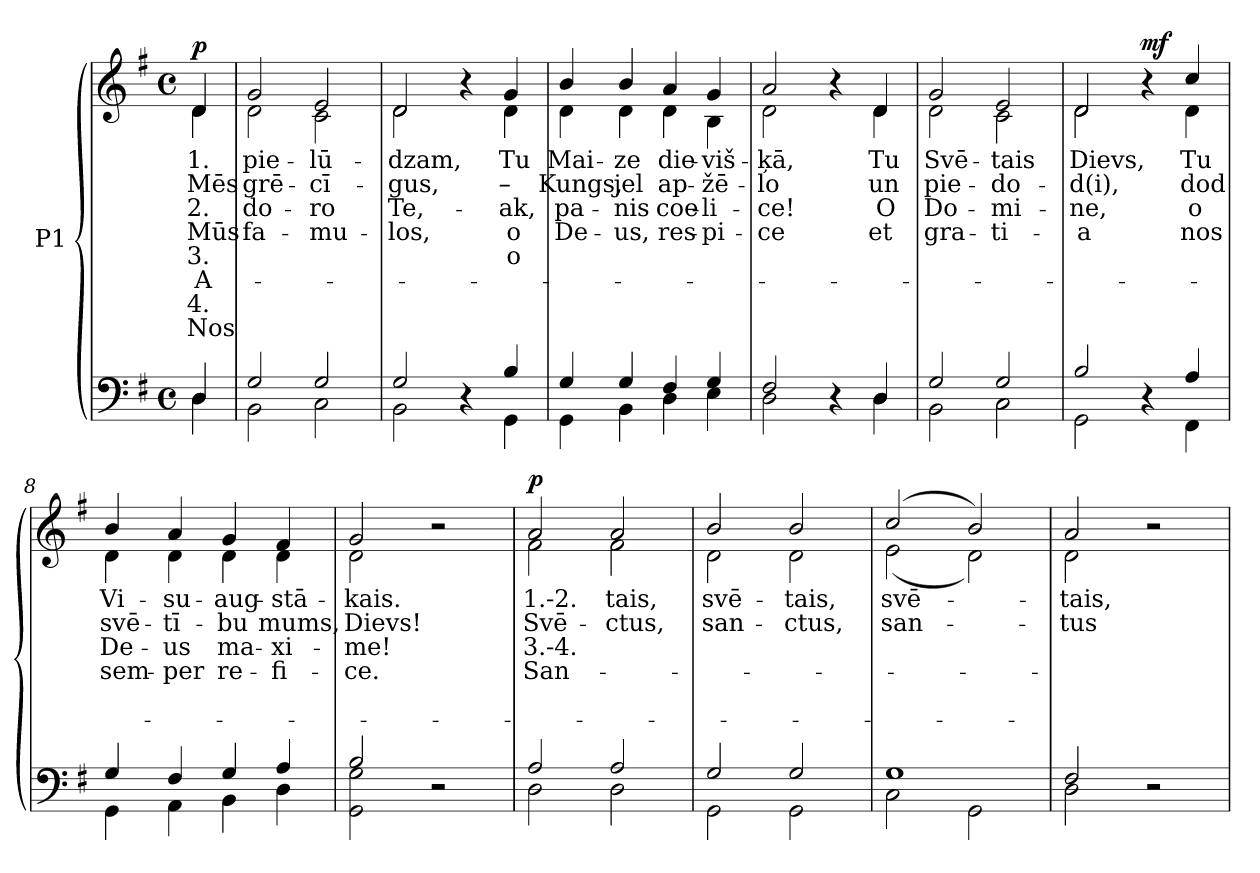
**kern	**kern	**text	**text	**text	**text	**text	**text	**text	**text	**dynam
*part1	*part1	*part1	*part1	*part1	*part1	*part1	*part1	*part1	*part1	*part1
*staff2	*staff1	*staff1	*staff1	*staff1	*staff1	*staff1	*staff1	*staff1	*staff1	*staff1/2
*I"P1	*	*	*	*	*	*	*	*	*	*
!!LO:PB:g=z
*clefF4	*clefG2	*	*	*	*	*	*	*	*	*
*k[f#]	*k[f#]	*	*	*	*	*	*	*	*	*
*G:	*G:	*	*	*	*	*	*	*	*	*
*M4/4	*M4/4	*	*	*	*	*	*	*	*	*
*met(c)	*met(c)	*	*	*	*	*	*	*	*	*
*MM80	*MM80	*	*	*	*	*	*	*	*	*
=1	=1	=1	=1	=1	=1	=1	=1	=1	=1	=1
*^	*	*	*	*	*	*	*	*	*	*
!	!	!LO:TX:a:B:t=Andante	!	!	!	!	!	!	!	!	!
!	!	!	!LO:LY:b:color=#000000	!LO:LY:b:color=#000000	!LO:LY:b:color=#000000	!LO:LY:b:color=#000000	!LO:LY:b:color=#000000	!LO:LY:b:color=#000000	!LO:LY:b:color=#000000	!LO:LY:b:color=#000000	!
*	*	*^	*	*	*	*	*	*	*	*	*
4Di/	4Di\	4di/	4di\	1.	Mēs	2.	Mūs	3.	A-	4.	Nos	p
=2	=2	=2	=2	=2	=2	=2	=2	=2	=2	=2	=2	=2
!	!	!	!	!LO:LY:b:color=#000000	!LO:LY:b:color=#000000	!LO:LY:b:color=#000000	!LO:LY:b:color=#000000	!	!	!	!	!
2Gi/	2BBi\	2gi/	2di\	pie-	grē-	-do-	fa-	.	.	.	.	.
!	!	!	!	!LO:LY:b:color=#000000	!LO:LY:b:color=#000000	!LO:LY:b:color=#000000	!LO:LY:b:color=#000000	!	!	!	!	!
2Gi/	2Ci\	2ei/	2ci\	-lū-	-cī-	-ro	-mu-	.	.	.	.	.
=3	=3	=3	=3	=3	=3	=3	=3	=3	=3	=3	=3	=3
!	!	!	!	!LO:LY:b:color=#000000	!LO:LY:b:color=#000000	!LO:LY:b:color=#000000	!LO:LY:b:color=#000000	!	!	!	!	!
2Gi/	2BBi\	2di/	2di\	-dzam,	-gus,	Te,-	-los,	.	.	.	.	.
4r	4ryy	4r	4ryy	.	.	.	.	.	.	.	.	.
!	!	!	!	!LO:LY:b:color=#000000	!LO:LY:b:color=#000000	!LO:LY:b:color=#000000	!LO:LY:b:color=#000000	!LO:LY:b:color=#000000	!	!	!	!
4Bi/	4GGi\	4gi/	4di\	Tu	–	ak,	-o	o	.	.	.	.
=4	=4	=4	=4	=4	=4	=4	=4	=4	=4	=4	=4	=4
!	!	!	!	!LO:LY:b:color=#000000	!LO:LY:b:color=#000000	!LO:LY:b:color=#000000	!LO:LY:b:color=#000000	!	!	!	!	!
4Gi/	4GGi\	4bi/	4di\	Mai-	Kungs,	pa-	De-	.	.	.	.	.
!	!	!	!	!LO:LY:b:color=#000000	!LO:LY:b:color=#000000	!LO:LY:b:color=#000000	!LO:LY:b:color=#000000	!	!	!	!	!
4Gi/	4BBi\	4bi/	4di\	-ze	jel	-nis	-us,	.	.	.	.	.
!	!	!	!	!LO:LY:b:color=#000000	!LO:LY:b:color=#000000	!LO:LY:b:color=#000000	!LO:LY:b:color=#000000	!	!	!	!	!
4F#i/	4Di\	4ai/	4di\	die-	ap-	coe-	res-	.	.	.	.	.
!	!	!	!	!LO:LY:b:color=#000000	!LO:LY:b:color=#000000	!LO:LY:b:color=#000000	!LO:LY:b:color=#000000	!	!	!	!	!
4Gi/	4Ei\	4gi/	4Bi\	-viš-	-žē-	-li-	-pi-	.	.	.	.	.
=5	=5	=5	=5	=5	=5	=5	=5	=5	=5	=5	=5	=5
!	!	!	!	!LO:LY:b:color=#000000	!LO:LY:b:color=#000000	!LO:LY:b:color=#000000	!LO:LY:b:color=#000000	!	!	!	!	!
2F#i/	2Di\	2ai/	2di\	-ķā,	-lo	-ce!	-ce	.	.	.	.	.
4r	4ryy	4r	4ryy	.	.	.	.	.	.	.	.	.
!	!	!	!	!LO:LY:b:color=#000000	!LO:LY:b:color=#000000	!LO:LY:b:color=#000000	!LO:LY:b:color=#000000	!	!	!	!	!
4Di/	4Di\	4di/	4di\	Tu	un	O	et	.	.	.	.	.
=6	=6	=6	=6	=6	=6	=6	=6	=6	=6	=6	=6	=6
!	!	!	!	!LO:LY:b:color=#000000	!LO:LY:b:color=#000000	!LO:LY:b:color=#000000	!LO:LY:b:color=#000000	!	!	!	!	!
2Gi/	2BBi\	2gi/	2di\	Svē-	pie-	Do-	gra-	.	.	.	.	.
!	!	!	!	!LO:LY:b:color=#000000	!LO:LY:b:color=#000000	!LO:LY:b:color=#000000	!LO:LY:b:color=#000000	!	!	!	!	!
2Gi/	2Ci\	2ei/	2ci\	-tais	-do-	-mi-	-ti-	.	.	.	.	.
=7	=7	=7	=7	=7	=7	=7	=7	=7	=7	=7	=7	=7
!	!	!	!	!LO:LY:b:color=#000000	!LO:LY:b:color=#000000	!LO:LY:b:color=#000000	!LO:LY:b:color=#000000	!	!	!	!	!
2Bi/	2GGi\	2di/	2di\	Dievs,	-d(i),	-ne,	-a	.	.	.	.	.
4r	4ryy	4r	4ryy	.	.	.	.	.	.	.	.	mf
!	!	!	!	!LO:LY:b:color=#000000	!LO:LY:b:color=#000000	!LO:LY:b:color=#000000	!LO:LY:b:color=#000000	!	!	!	!	!
4Ai/	4FF#i\	4cci/	4di\	Tu	dod	o	nos	.	.	.	.	.
=8	=8	=8	=8	=8	=8	=8	=8	=8	=8	=8	=8	=8
!	!	!	!	!LO:LY:b:color=#000000	!LO:LY:b:color=#000000	!LO:LY:b:color=#000000	!LO:LY:b:color=#000000	!	!	!	!	!
4Gi/	4GGi\	4bi/	4di\	Vi-	svē-	De-	sem-	.	.	.	.	.
!	!	!	!	!LO:LY:b:color=#000000	!LO:LY:b:color=#000000	!LO:LY:b:color=#000000	!LO:LY:b:color=#000000	!	!	!	!	!
4F#i/	4AAi\	4ai/	4di\	-su-	-tī-	-us	-per	.	.	.	.	.
!	!	!	!	!LO:LY:b:color=#000000	!LO:LY:b:color=#000000	!LO:LY:b:color=#000000	!LO:LY:b:color=#000000	!	!	!	!	!
4Gi/	4BBi\	4gi/	4di\	-aug-	-bu	ma-	re-	.	.	.	.	.
!	!	!	!	!LO:LY:b:color=#000000	!LO:LY:b:color=#000000	!LO:LY:b:color=#000000	!LO:LY:b:color=#000000	!	!	!	!	!
4Ai/	4Di\	4f#i/	4di\	-stā-	mums,	-xi-	-fi-	.	.	.	.	.
=9	=9	=9	=9	=9	=9	=9	=9	=9	=9	=9	=9	=9
!	!	!	!	!LO:LY:b:color=#000000	!LO:LY:b:color=#000000	!LO:LY:b:color=#000000	!LO:LY:b:color=#000000	!	!	!	!	!
2Bi/	2GGi\ 2Gi	2gi/	2di\	-kais.	Dievs!	-me!	-ce.	.	.	.	.	.
2r	2ryy	2r	2ryy	.	.	.	.	.	.	.	.	.
!!LO:LB:g=z	!!
=10	=10	=10	=10	=10	=10	=10	=10	=10	=10	=10	=10	=10
!	!	!	!	!LO:LY:b:color=#000000	!LO:LY:b:color=#000000	!LO:LY:b:color=#000000	!LO:LY:b:color=#000000	!	!	!	!	!
2Ai/	2Di\	2ai/	2f#i\	1.-2.	Svē-	3.-4.	San-	.	.	.	.	p
!	!	!	!	!LO:LY:b:color=#000000	!LO:LY:b:color=#000000	!	!	!	!	!	!	!
2Ai/	2Di\	2ai/	2f#i\	-tais,	-ctus,	.	.	.	.	.	.	.
=11	=11	=11	=11	=11	=11	=11	=11	=11	=11	=11	=11	=11
!	!	!	!	!LO:LY:b:color=#000000	!LO:LY:b:color=#000000	!	!	!	!	!	!	!
2Gi/	2GGi\	2bi/	2di\	svē-	san-	.	.	.	.	.	.	.
!	!	!	!	!LO:LY:b:color=#000000	!LO:LY:b:color=#000000	!	!	!	!	!	!	!
2Gi/	2GGi\	2bi/	2di\	-tais,	-ctus,	.	.	.	.	.	.	.
=12	=12	=12	=12	=12	=12	=12	=12	=12	=12	=12	=12	=12
!	!	!	!	!LO:LY:b:color=#000000	!LO:LY:b:color=#000000	!	!	!	!	!	!	!
1Gi	2Ci\	(2cci/	(2ei\	svē-	san-	.	.	.	.	.	.	.
.	2GGi\	2bi/)	2di\)	.	.	.	.	.	.	.	.	.
=13	=13	=13	=13	=13	=13	=13	=13	=13	=13	=13	=13	=13
!	!	!	!	!LO:LY:b:color=#000000	!LO:LY:b:color=#000000	!	!	!	!	!	!	!
2F#i/	2Di\	2ai/	2di\	-tais,	-tus	.	.	.	.	.	.	.
2r	2ryy	2r	2ryy	.	.	.	.	.	.	.	.	.
*v	*v	*	*	*	*	*	*	*	*	*	*	*
*	*v	*v	*	*	*	*	*	*	*	*	*
=	=	=	=	=	=	=	=	=	=	=
*-	*-	*-	*-	*-	*-	*-	*-	*-	*-	*-
